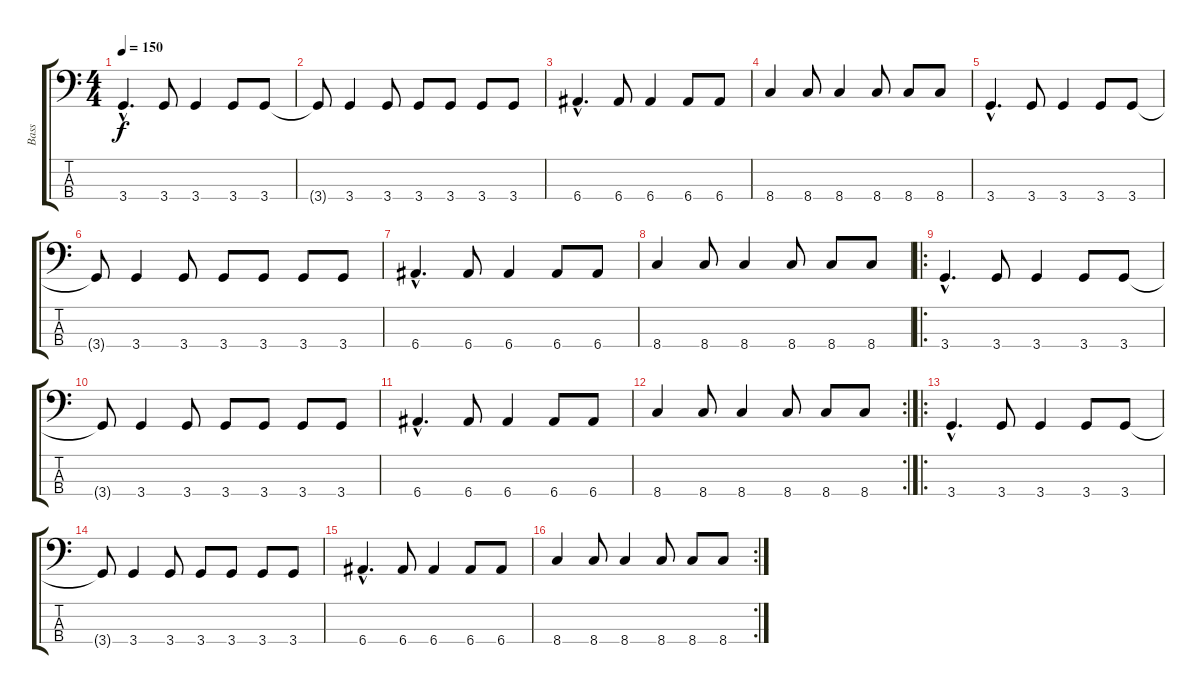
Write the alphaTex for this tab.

\track ("Bass" "Bass") {instrument electricbassfinger}
\staff {score tabs}
\tuning (G2 D2 A1 E1) {hide}
\ts (4 4)
\tempo 150
\clef f4
\ks c
3.4{hac}.4{d dy f} 3.4.8 3.4.4 3.4.8 3.4.8 |
3.4{t}.8 3.4.4 3.4.8 3.4.8 3.4.8 3.4.8 3.4.8 |
6.4{hac}.4{d} 6.4.8 6.4.4 6.4.8 6.4.8 |
8.4.4 8.4.8 8.4.4 8.4.8 8.4.8 8.4.8 |
3.4{hac}.4{d} 3.4.8 3.4.4 3.4.8 3.4.8 |
3.4{t}.8 3.4.4 3.4.8 3.4.8 3.4.8 3.4.8 3.4.8 |
6.4{hac}.4{d} 6.4.8 6.4.4 6.4.8 6.4.8 |
8.4.4 8.4.8 8.4.4 8.4.8 8.4.8 8.4.8 |
\ro
3.4{hac}.4{d} 3.4.8 3.4.4 3.4.8 3.4.8 |
3.4{t}.8 3.4.4 3.4.8 3.4.8 3.4.8 3.4.8 3.4.8 |
6.4{hac}.4{d} 6.4.8 6.4.4 6.4.8 6.4.8 |
\rc 2
8.4.4 8.4.8 8.4.4 8.4.8 8.4.8 8.4.8 |
\ro
3.4{hac}.4{d} 3.4.8 3.4.4 3.4.8 3.4.8 |
3.4{t}.8 3.4.4 3.4.8 3.4.8 3.4.8 3.4.8 3.4.8 |
6.4{hac}.4{d} 6.4.8 6.4.4 6.4.8 6.4.8 |
\rc 2
8.4.4 8.4.8 8.4.4 8.4.8 8.4.8 8.4.8
